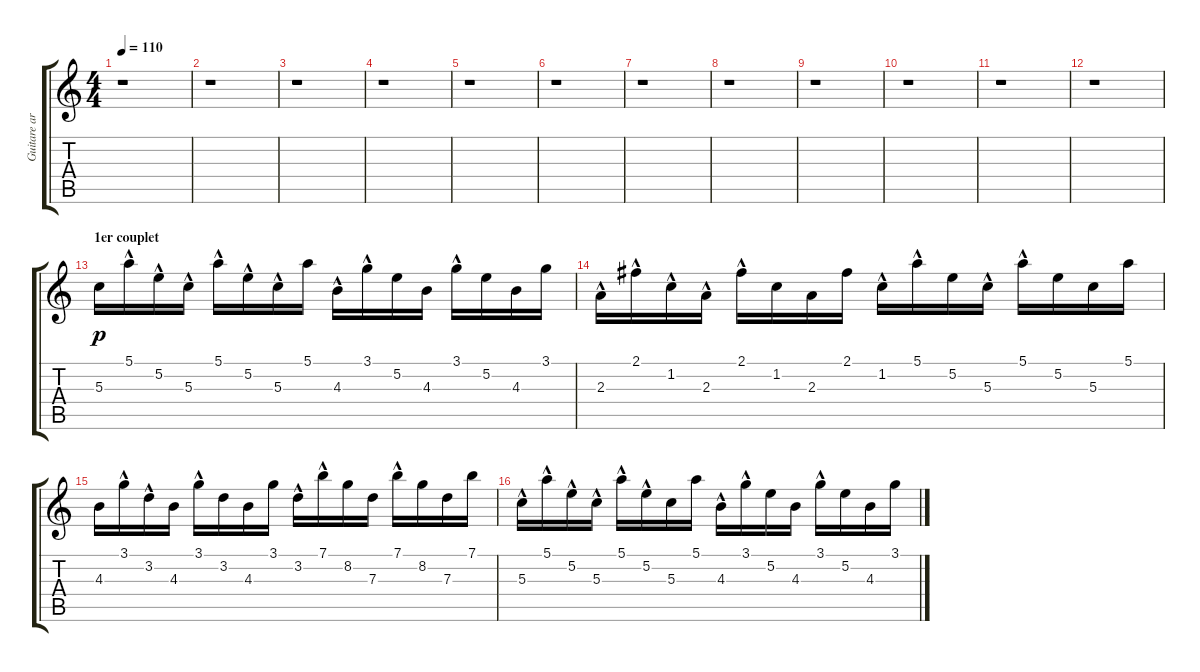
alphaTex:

\track ("Guitare arpège" "Guitare ar") {instrument acousticguitarnylon}
\staff {score tabs}
\tuning (E4 B3 G3 D3 A2 E2) {hide}
\ts (4 4)
\tempo 110
\clef g2
\ks c
r.1{dy p instrument acousticguitarnylon} |
r.1 |
r.1 |
r.1 |
r.1 |
r.1 |
r.1 |
r.1 |
r.1 |
r.1 |
r.1 |
r.1 |
\section ("" "1er couplet")
5.3.16 5.1{hac}.16 5.2{hac}.16 5.3{hac}.16 5.1{hac}.16 5.2{hac}.16 5.3{hac}.16 5.1.16 4.3{hac}.16 3.1{hac}.16 5.2.16 4.3.16 3.1{hac}.16 5.2.16 4.3.16 3.1.16 |
2.3{hac}.16 2.1{hac}.16 1.2{hac}.16 2.3{hac}.16 2.1{hac}.16 1.2.16 2.3.16 2.1.16 1.2{hac}.16 5.1{hac}.16 5.2.16 5.3{hac}.16 5.1{hac}.16 5.2.16 5.3.16 5.1.16 |
4.3.16 3.1{hac}.16 3.2{hac}.16 4.3.16 3.1{hac}.16 3.2.16 4.3.16 3.1.16 3.2{hac}.16 7.1{hac}.16 8.2.16 7.3.16 7.1{hac}.16 8.2.16 7.3.16 7.1.16 |
5.3{hac}.16 5.1{hac}.16 5.2{hac}.16 5.3{hac}.16 5.1{hac}.16 5.2{hac}.16 5.3.16 5.1.16 4.3{hac}.16 3.1{hac}.16 5.2.16 4.3.16 3.1{hac}.16 5.2.16 4.3.16 3.1.16
